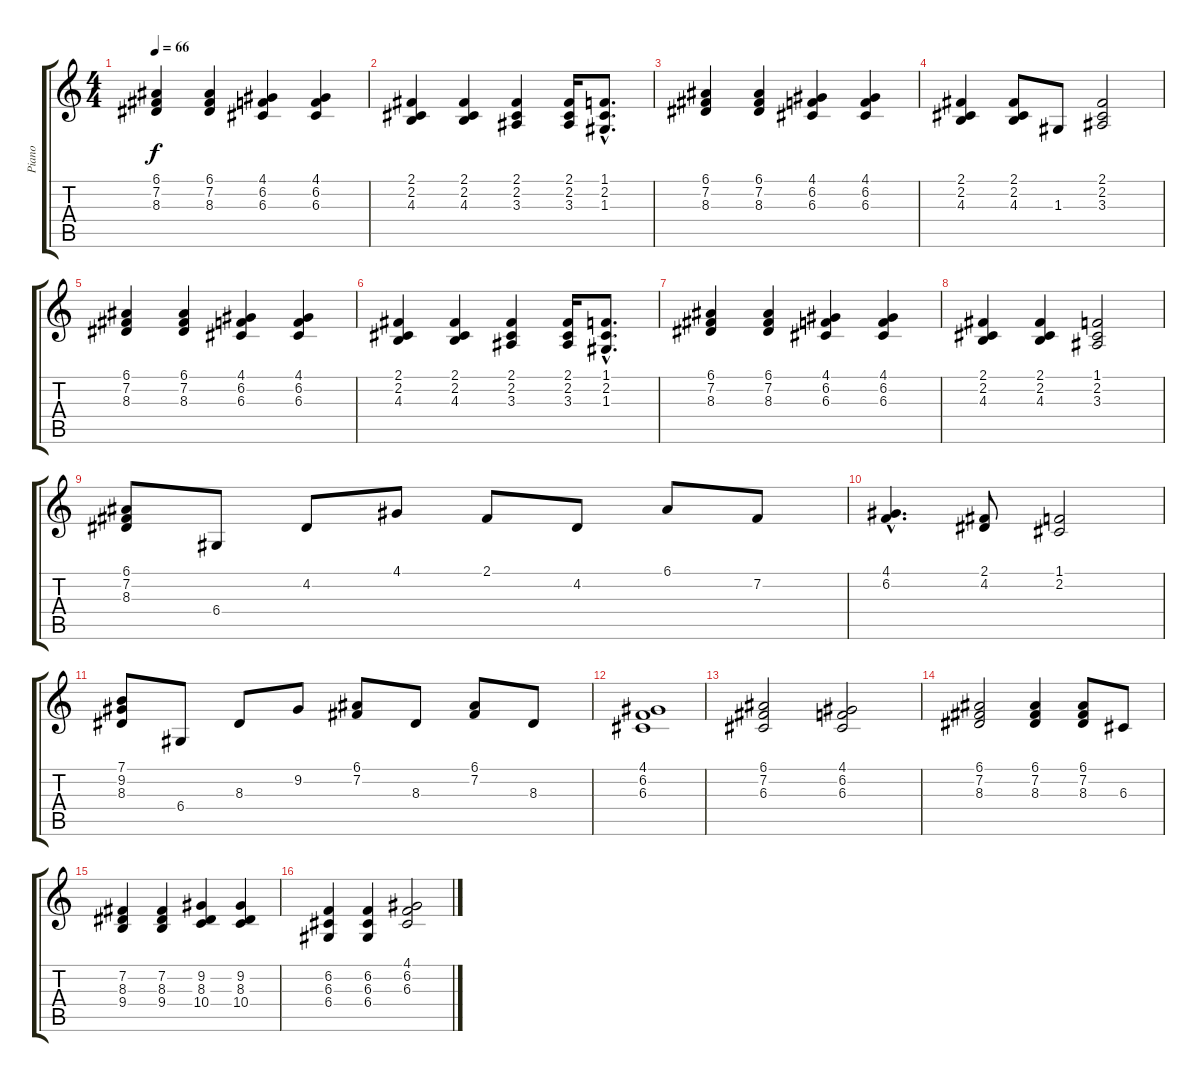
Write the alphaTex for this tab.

\track ("Piano" "Piano") {instrument acousticgrandpiano}
\staff {score tabs}
\tuning (E4 B3 G3 D3 A2 E2) {hide}
\ts (4 4)
\tempo 66
\clef g2
\ks c
(6.1 7.2 8.3).4{dy f instrument acousticgrandpiano} (6.1 7.2 8.3).4 (4.1 6.2 6.3).4 (4.1 6.2 6.3).4 |
(2.1 2.2 4.3).4 (2.1 2.2 4.3).4 (2.1 2.2 3.3).4 (2.1 2.2 3.3).16 (1.1{hac} 2.2{hac} 1.3{hac}).8{d} |
(6.1 7.2 8.3).4 (6.1 7.2 8.3).4 (4.1 6.2 6.3).4 (4.1 6.2 6.3).4 |
(2.1 2.2 4.3).4 (2.1 2.2 4.3).8 1.3.8 (2.1 2.2 3.3).2 |
(6.1 7.2 8.3).4 (6.1 7.2 8.3).4 (4.1 6.2 6.3).4 (4.1 6.2 6.3).4 |
(2.1 2.2 4.3).4 (2.1 2.2 4.3).4 (2.1 2.2 3.3).4 (2.1 2.2 3.3).16 (1.1{hac} 2.2{hac} 1.3{hac}).8{d} |
(6.1 7.2 8.3).4 (6.1 7.2 8.3).4 (4.1 6.2 6.3).4 (4.1 6.2 6.3).4 |
(2.1 2.2 4.3).4 (2.1 2.2 4.3).4 (1.1 2.2 3.3).2 |
(6.1 7.2 8.3).8 6.4.8 4.2.8 4.1.8 2.1.8 4.2.8 6.1.8 7.2.8 |
(4.1{hac} 6.2{hac}).4{d} (2.1 4.2).8 (1.1 2.2).2 |
(7.1 9.2 8.3).8 6.4.8 8.3.8 9.2.8 (6.1 7.2).8 8.3.8 (6.1 7.2).8 8.3.8 |
(4.1 6.2 6.3).1 |
(6.1 7.2 6.3).2 (4.1 6.2 6.3).2 |
(6.1 7.2 8.3).2 (6.1 7.2 8.3).4 (6.1 7.2 8.3).8 6.3.8 |
(7.2 8.3 9.4).4 (7.2 8.3 9.4).4 (9.2 8.3 10.4).4 (9.2 8.3 10.4).4 |
(6.2 6.3 6.4).4 (6.2 6.3 6.4).4 (4.1 6.2 6.3).2
